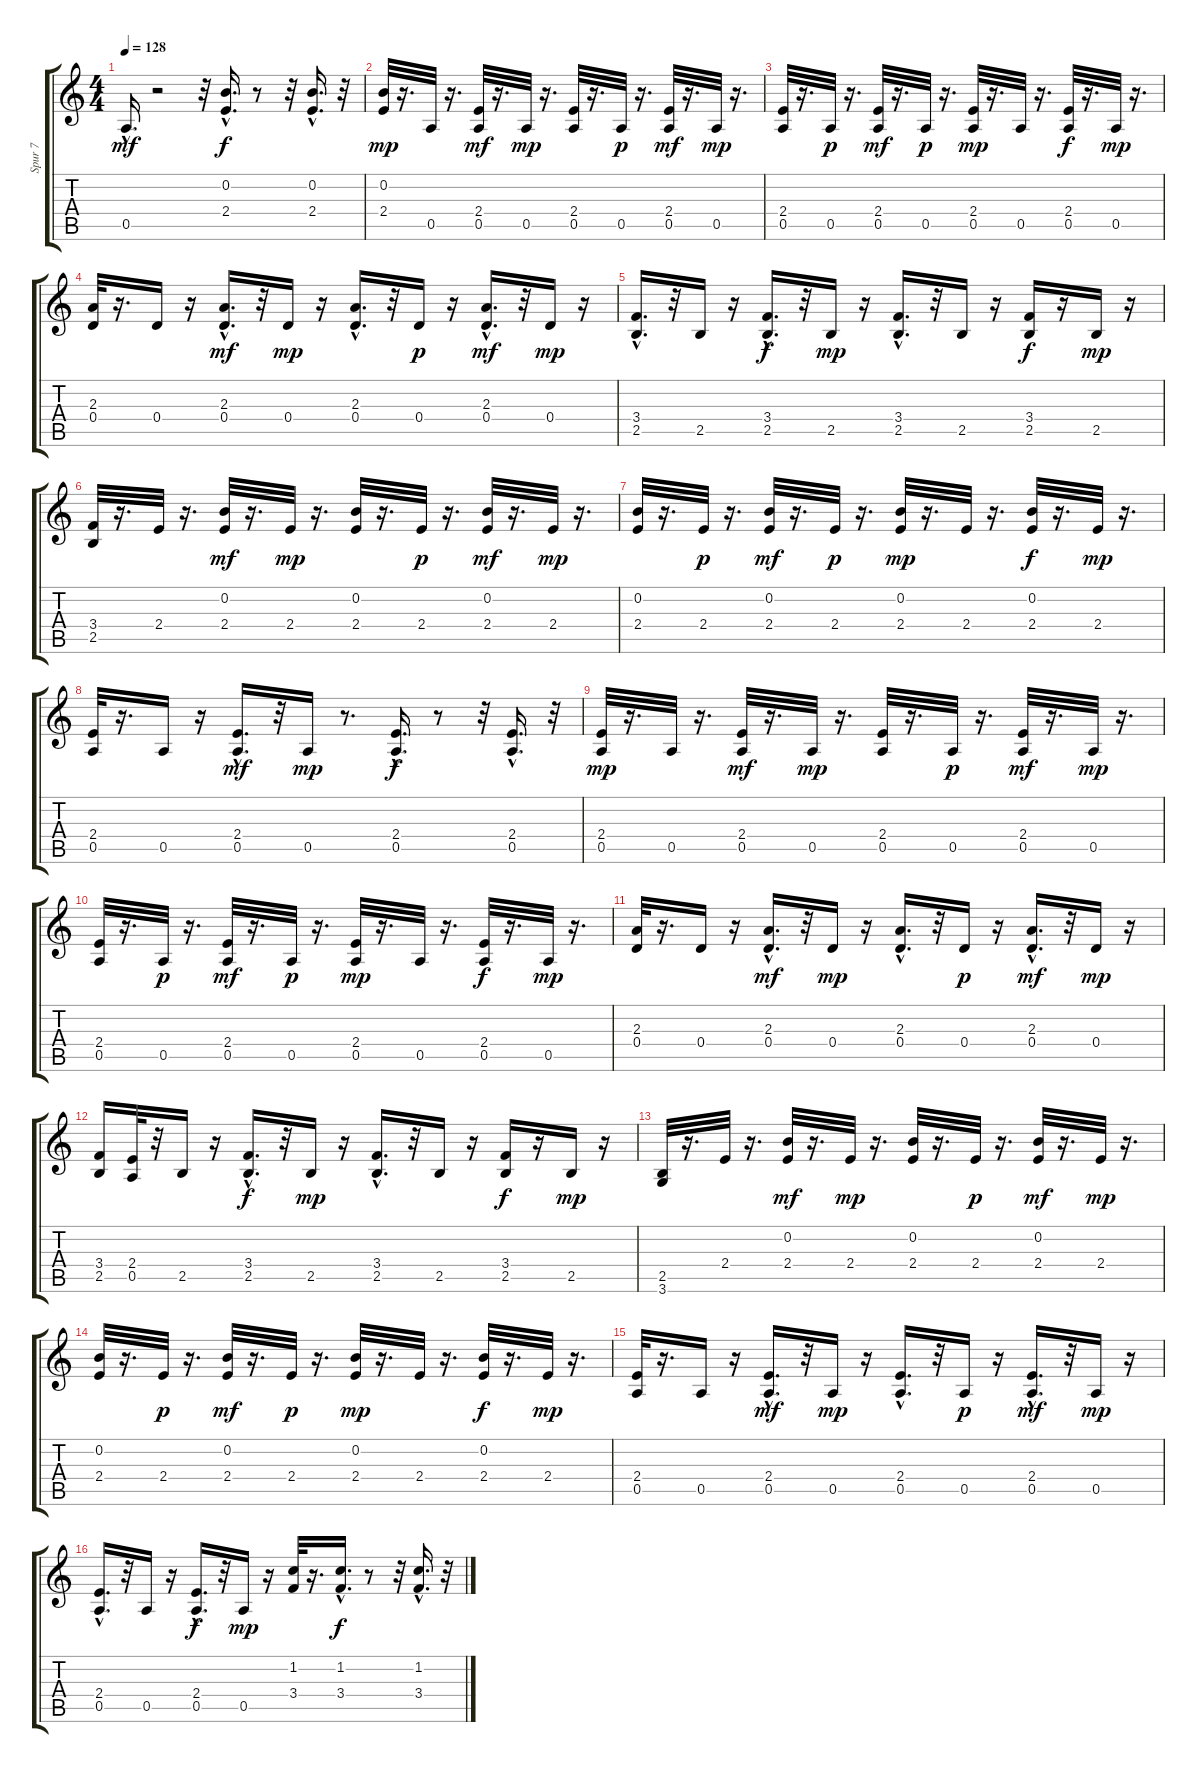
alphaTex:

\track ("Spur 7" "Spur 7") {instrument distortionguitar}
\staff {score tabs}
\tuning (E4 B3 G3 D3 A2 E2) {hide}
\ts (4 4)
\tempo 128
\clef g2
\ks c
0.5{hac}.16{d dy mf} r.2 r.32 (0.2{hac} 2.4{hac}).16{d dy f} r.8 r.32 (0.2{hac} 2.4).16{d} r.32 |
(0.2 2.4).32{dy mp balance 6 instrument distortionguitar} r.16{d} 0.5.32 r.16{d} (2.4 0.5).32{dy mf} r.16{d} 0.5.32{dy mp} r.16{d} (2.4 0.5).32 r.16{d} 0.5.32{dy p} r.16{d} (2.4 0.5).32{dy mf} r.16{d} 0.5.32{dy mp} r.16{d} |
(2.4 0.5).32 r.16{d} 0.5.32{dy p} r.16{d} (2.4 0.5).32{dy mf} r.16{d} 0.5.32{dy p} r.16{d} (2.4 0.5).32{dy mp} r.16{d} 0.5.32 r.16{d} (2.4 0.5).32{dy f} r.16{d} 0.5.32{dy mp} r.16{d} |
(2.3 0.4).32 r.16{d} 0.4.16 r.16 (2.3{hac} 0.4{hac}).16{d dy mf} r.32 0.4.16{dy mp} r.16 (2.3{hac} 0.4{hac}).16{d} r.32 0.4.16{dy p} r.16 (2.3 0.4{hac}).16{d dy mf} r.32 0.4.16{dy mp} r.16 |
(3.4 2.5{hac}).16{d} r.32 2.5.16 r.16 (3.4{hac} 2.5{hac}).16{d dy f} r.32 2.5.16{dy mp} r.16 (3.4{hac} 2.5{hac}).16{d} r.32 2.5.16 r.16 (3.4 2.5).16{dy f} r.16 2.5.16{dy mp} r.16 |
(3.4 2.5).32 r.16{d} 2.4.32 r.16{d} (0.2 2.4).32{dy mf} r.16{d} 2.4.32{dy mp} r.16{d} (0.2 2.4).32 r.16{d} 2.4.32{dy p} r.16{d} (0.2 2.4).32{dy mf} r.16{d} 2.4.32{dy mp} r.16{d} |
(0.2 2.4).32 r.16{d} 2.4.32{dy p} r.16{d} (0.2 2.4).32{dy mf} r.16{d} 2.4.32{dy p} r.16{d} (0.2 2.4).32{dy mp} r.16{d} 2.4.32 r.16{d} (0.2 2.4).32{dy f} r.16{d} 2.4.32{dy mp} r.16{d} |
(2.4 0.5).32 r.16{d} 0.5.16 r.16 (2.4{hac} 0.5{hac}).16{d dy mf} r.32 0.5.16{dy mp} r.8{d} (2.4{hac} 0.5{hac}).16{d dy f balance 4 instrument distortionguitar} r.8 r.32 (2.4{hac} 0.5).16{d} r.32 |
(2.4 0.5).32{dy mp balance 6 instrument distortionguitar} r.16{d} 0.5.32 r.16{d} (2.4 0.5).32{dy mf} r.16{d} 0.5.32{dy mp} r.16{d} (2.4 0.5).32 r.16{d} 0.5.32{dy p} r.16{d} (2.4 0.5).32{dy mf} r.16{d} 0.5.32{dy mp} r.16{d} |
(2.4 0.5).32 r.16{d} 0.5.32{dy p} r.16{d} (2.4 0.5).32{dy mf} r.16{d} 0.5.32{dy p} r.16{d} (2.4 0.5).32{dy mp} r.16{d} 0.5.32 r.16{d} (2.4 0.5).32{dy f} r.16{d} 0.5.32{dy mp} r.16{d} |
(2.3 0.4).32 r.16{d} 0.4.16 r.16 (2.3{hac} 0.4{hac}).16{d dy mf} r.32 0.4.16{dy mp} r.16 (2.3{hac} 0.4{hac}).16{d} r.32 0.4.16{dy p} r.16 (2.3 0.4{hac}).16{d dy mf} r.32 0.4.16{dy mp} r.16 |
(3.4 2.5).16 (2.4 0.5).32 r.32 2.5.16 r.16 (3.4{hac} 2.5{hac}).16{d dy f} r.32 2.5.16{dy mp} r.16 (3.4{hac} 2.5{hac}).16{d} r.32 2.5.16 r.16 (3.4 2.5).16{dy f} r.16 2.5.16{dy mp} r.16 |
(2.5 3.6).32 r.16{d} 2.4.32 r.16{d} (0.2 2.4).32{dy mf} r.16{d} 2.4.32{dy mp} r.16{d} (0.2 2.4).32 r.16{d} 2.4.32{dy p} r.16{d} (0.2 2.4).32{dy mf} r.16{d} 2.4.32{dy mp} r.16{d} |
(0.2 2.4).32 r.16{d} 2.4.32{dy p} r.16{d} (0.2 2.4).32{dy mf} r.16{d} 2.4.32{dy p} r.16{d} (0.2 2.4).32{dy mp} r.16{d} 2.4.32 r.16{d} (0.2 2.4).32{dy f} r.16{d} 2.4.32{dy mp} r.16{d} |
(2.4 0.5).32 r.16{d} 0.5.16 r.16 (2.4{hac} 0.5{hac}).16{d dy mf} r.32 0.5.16{dy mp} r.16 (2.4{hac} 0.5{hac}).16{d} r.32 0.5.16{dy p} r.16 (2.4 0.5{hac}).16{d dy mf} r.32 0.5.16{dy mp} r.16 |
(2.4 0.5{hac}).16{d} r.32 0.5.16 r.16 (2.4{hac} 0.5{hac}).16{d dy f} r.32 0.5.16{dy mp} r.16 (1.2 3.4).32 r.16{d} (1.2{hac} 3.4{hac}).16{d dy f balance 4 instrument distortionguitar} r.8 r.32 (1.2{hac} 3.4).16{d} r.32
